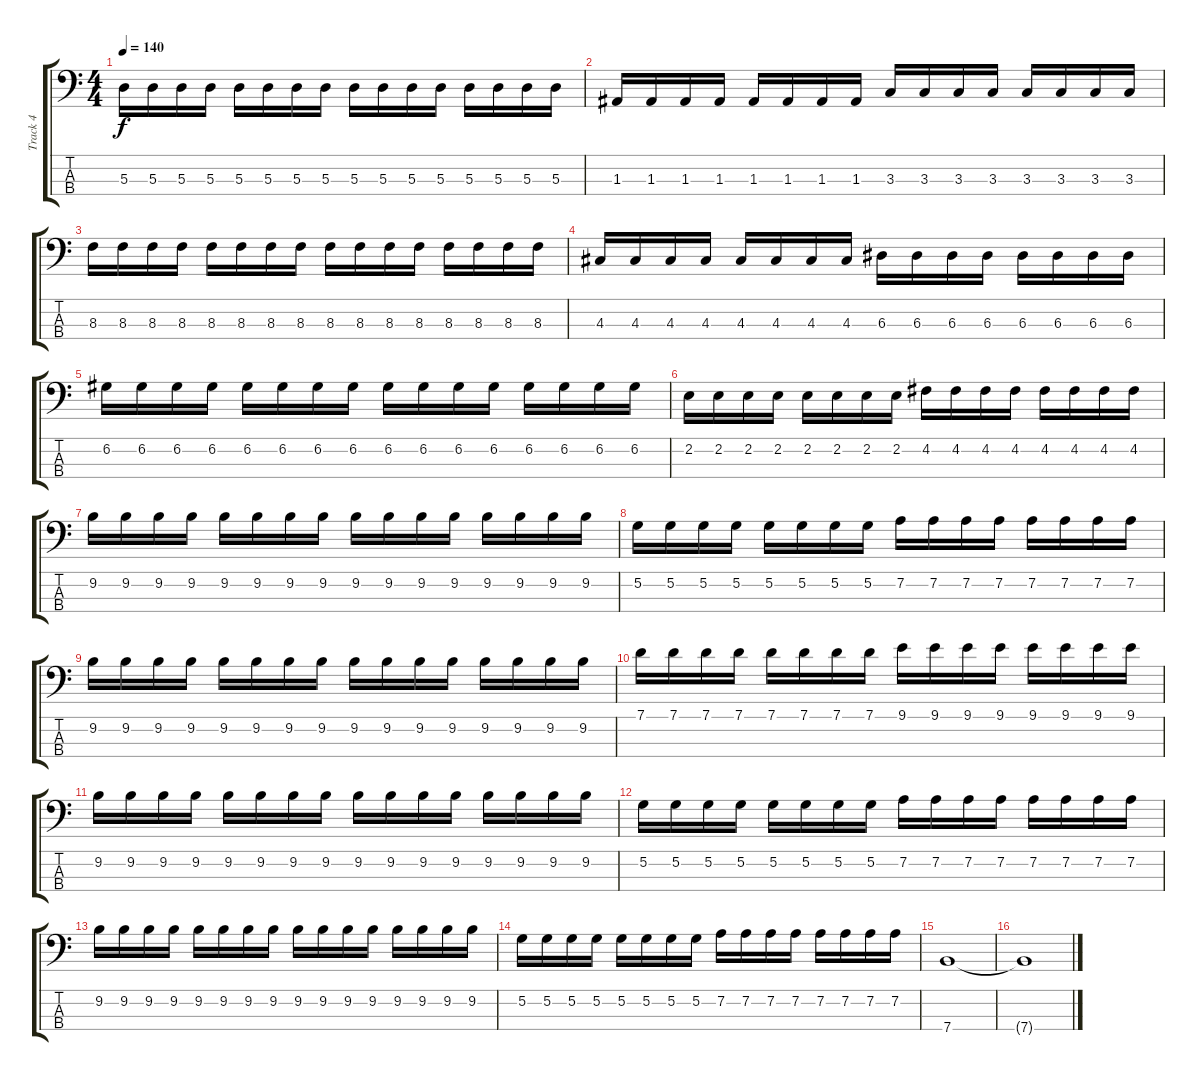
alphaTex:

\track ("Track 4" "Track 4") {instrument electricbasspick}
\staff {score tabs}
\tuning (G2 D2 A1 E1) {hide}
\ts (4 4)
\tempo 140
\clef f4
\ks c
5.3.16{dy f} 5.3.16 5.3.16 5.3.16 5.3.16 5.3.16 5.3.16 5.3.16 5.3.16 5.3.16 5.3.16 5.3.16 5.3.16 5.3.16 5.3.16 5.3.16 |
1.3.16 1.3.16 1.3.16 1.3.16 1.3.16 1.3.16 1.3.16 1.3.16 3.3.16 3.3.16 3.3.16 3.3.16 3.3.16 3.3.16 3.3.16 3.3.16 |
8.3.16 8.3.16 8.3.16 8.3.16 8.3.16 8.3.16 8.3.16 8.3.16 8.3.16 8.3.16 8.3.16 8.3.16 8.3.16 8.3.16 8.3.16 8.3.16 |
4.3.16 4.3.16 4.3.16 4.3.16 4.3.16 4.3.16 4.3.16 4.3.16 6.3.16 6.3.16 6.3.16 6.3.16 6.3.16 6.3.16 6.3.16 6.3.16 |
6.2.16 6.2.16 6.2.16 6.2.16 6.2.16 6.2.16 6.2.16 6.2.16 6.2.16 6.2.16 6.2.16 6.2.16 6.2.16 6.2.16 6.2.16 6.2.16 |
2.2.16 2.2.16 2.2.16 2.2.16 2.2.16 2.2.16 2.2.16 2.2.16 4.2.16 4.2.16 4.2.16 4.2.16 4.2.16 4.2.16 4.2.16 4.2.16 |
9.2.16 9.2.16 9.2.16 9.2.16 9.2.16 9.2.16 9.2.16 9.2.16 9.2.16 9.2.16 9.2.16 9.2.16 9.2.16 9.2.16 9.2.16 9.2.16 |
5.2.16 5.2.16 5.2.16 5.2.16 5.2.16 5.2.16 5.2.16 5.2.16 7.2.16 7.2.16 7.2.16 7.2.16 7.2.16 7.2.16 7.2.16 7.2.16 |
9.2.16 9.2.16 9.2.16 9.2.16 9.2.16 9.2.16 9.2.16 9.2.16 9.2.16 9.2.16 9.2.16 9.2.16 9.2.16 9.2.16 9.2.16 9.2.16 |
7.1.16 7.1.16 7.1.16 7.1.16 7.1.16 7.1.16 7.1.16 7.1.16 9.1.16 9.1.16 9.1.16 9.1.16 9.1.16 9.1.16 9.1.16 9.1.16 |
9.2.16 9.2.16 9.2.16 9.2.16 9.2.16 9.2.16 9.2.16 9.2.16 9.2.16 9.2.16 9.2.16 9.2.16 9.2.16 9.2.16 9.2.16 9.2.16 |
5.2.16 5.2.16 5.2.16 5.2.16 5.2.16 5.2.16 5.2.16 5.2.16 7.2.16 7.2.16 7.2.16 7.2.16 7.2.16 7.2.16 7.2.16 7.2.16 |
9.2.16 9.2.16 9.2.16 9.2.16 9.2.16 9.2.16 9.2.16 9.2.16 9.2.16 9.2.16 9.2.16 9.2.16 9.2.16 9.2.16 9.2.16 9.2.16 |
5.2.16 5.2.16 5.2.16 5.2.16 5.2.16 5.2.16 5.2.16 5.2.16 7.2.16 7.2.16 7.2.16 7.2.16 7.2.16 7.2.16 7.2.16 7.2.16 |
7.4.1 |
7.4{t}.1
